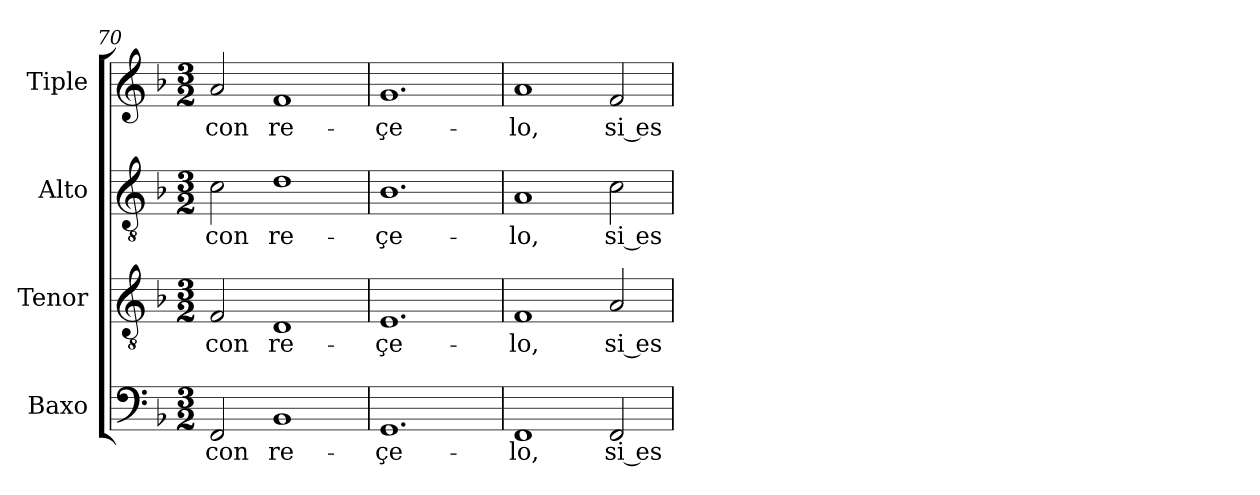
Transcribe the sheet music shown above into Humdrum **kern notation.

**kern	**text	**kern	**text	**kern	**text	**kern	**text
*part4	*part4	*part3	*part3	*part2	*part2	*part1	*part1
*staff4	*staff4	*staff3	*staff3	*staff2	*staff2	*staff1	*staff1
*I"Baxo	*	*I"Tenor	*	*I"Alto	*	*I"Tiple	*
*I'B	*	*I'T	*	*I'T	*	*	*
*clefF4	*	*clefGv2	*	*clefGv2	*	*clefG2	*
*	*	*ITrd7c12	*	*ITrd7c12	*	*	*
*k[b-]	*	*k[b-]	*	*k[b-]	*	*k[b-]	*
*F:	*	*F:	*	*F:	*	*F:	*
*M3/2	*	*M3/2	*	*M3/2	*	*M3/2	*
=70	=70	=70	=70	=70	=70	=70	=70
!	!LO:LY:b	!	!LO:LY:b	!	!LO:LY:b	!	!LO:LY:b
2FF/	con	2FF/	con	2C\	con	2a/	con
!	!LO:LY:b	!	!LO:LY:b	!	!LO:LY:b	!	!LO:LY:b
1BB-	re-	1DD	re-	1D	re-	1f	re-
!!LO:LB:g=z
=71	=71	=71	=71	=71	=71	=71	=71
!	!LO:LY:b	!	!LO:LY:b	!	!LO:LY:b	!	!LO:LY:b
1.GG	-çe-	1.EE	-çe-	1.BB-	-çe-	1.g	-çe-
=72	=72	=72	=72	=72	=72	=72	=72
!	!LO:LY:b	!	!LO:LY:b	!	!LO:LY:b	!	!LO:LY:b
1FF	-lo,	1FF	-lo,	1AA	-lo,	1a	-lo,
!	!LO:LY:b	!	!LO:LY:b	!	!LO:LY:b	!	!LO:LY:b
2FF/	si es-	2AA/	si es-	2C\	si es-	2f/	si es-
=	=	=	=	=	=	=	=
*-	*-	*-	*-	*-	*-	*-	*-
